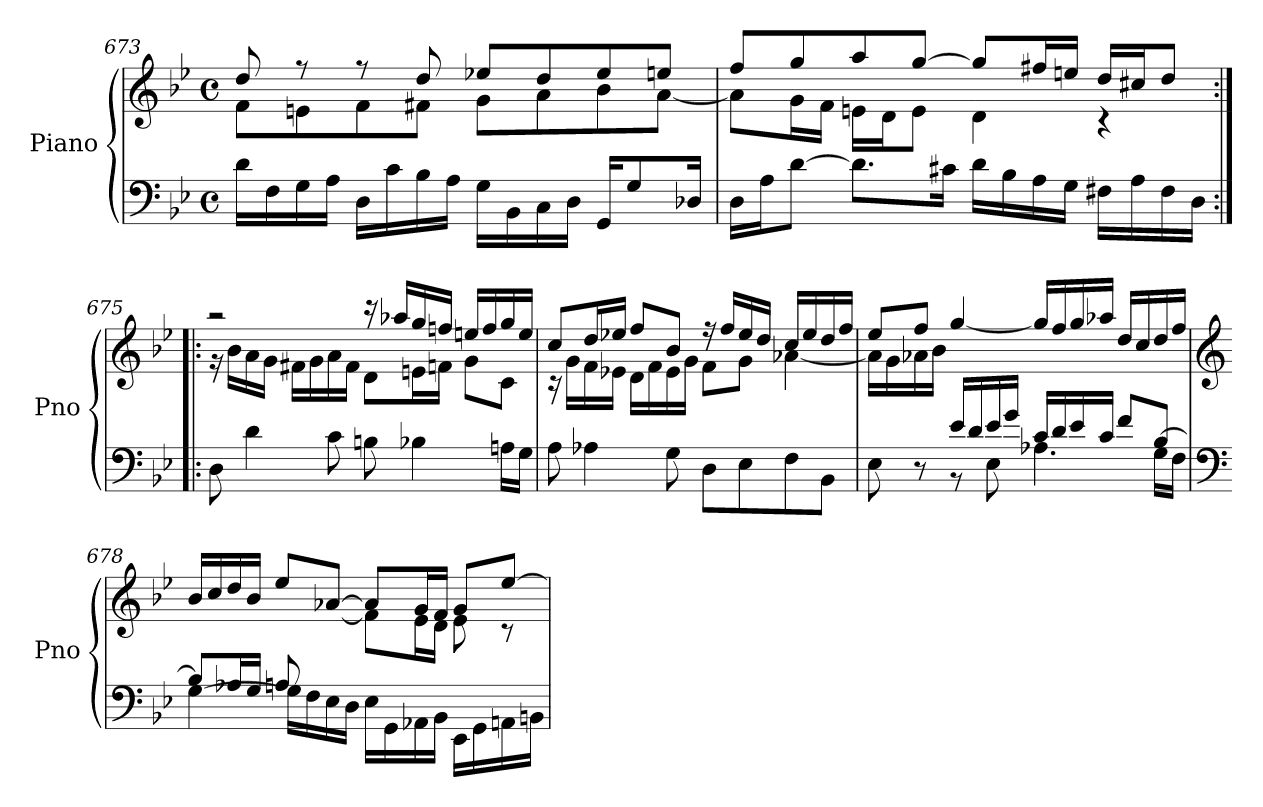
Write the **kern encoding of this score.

**kern	**kern
*part1	*part1
*staff2	*staff1
*I"Piano	*
*I'Pno	*
*clefF4	*clefG2
*k[b-e-]	*k[b-e-]
*M4/4	*M4/4
*met(c)	*met(c)
=673	=673
*	*^
16d\LL	8dd/	8f\L
16F\	.	.
16G\	8r	8en\
16A\JJ	.	.
16D\LL	8r	8f\
16c\	.	.
16B-\	8dd/	8f#X\J
16A\JJ	.	.
16G\LL	8ee-X/L	8g\L
16BB-\	.	.
16C\	8dd/	8a\
16D\JJ	.	.
16GG/KL	8ee-/	8b-\
8G/	.	.
.	8een/J	[8a\J
16D-X/Jk	.	.
=674	=674	=674
16D\LL	8ff/L	8a\L]
16A\J	.	.
[8d\J	8gg/	16g\L
.	.	16f\JJ
8.d\L]	8aa/	16en\LL
.	.	16d\J
.	[8gg/J	8e\J
16c#X\Jk	.	.
16d\LL	8gg/L]	4d\
16B-\	.	.
16A\	16ff#X/L	.
16G\JJ	16een/JJ	.
16F#X\LL	16dd/LL	4r
16A\	16cc#X/J	.
16F#\	8dd/J	.
16D\JJ	.	.
!!LO:LB:g=z	!!
=675:|!|:	=675:|!|:	=675:|!|:
8D\	2r	16r
.	.	16b-\LL
4d\	.	16a\
.	.	16g\JJ
.	.	16f#X\LL
.	.	16g\
8c\	.	16a\
.	.	16f#\JJ
8Bn\	16r	8d\L
.	16aa-X/LL	.
4B-X\	16gg/	16en\L
.	16ffn/JJ	16fn\JJ
.	16een/LL	8g\L
.	16ff/	.
16An\LL	16gg/	8c\J
16G\JJ	16ee/JJ	.
=676	=676	=676
8A\	8cc/L	16r
.	.	16g\LL
4A-X\	16dd/L	16f\
.	16ee-X/JJ	16e-X\JJ
.	8ff/L	16d\LL
.	.	16f\
8G\	8b-/J	16e-\
.	.	16g\JJ
8D\L	16r	8f\L
.	16ff/LL	.
8E-\	16ee-/	8g\J
.	16dd/JJ	.
8F\	16cc/LL	[4a-X\
.	16ee-/	.
8BB-\J	16dd/	.
.	16ff/JJ	.
=677	=677	=677
*^	*	*
4ryy	8E-\	8ee-/L	16a-\LL]
.	.	.	16g\
.	8r	8ff/J	16a-X\
.	.	.	16b-\JJ
16e-/LL	8r	[4gg/	2.ryy
16d/	.	.	.
16e-/	8E-\	.	.
16g/JJ	.	.	.
16c/LL	4.A-X\	16gg/LL]	.
16d/	.	16ff/	.
16e-/	.	16gg/	.
16c/JJ	.	16aa-X/JJ	.
8f/L	.	16dd/LL	.
.	.	16cc/	.
[8B-/J	16G\LL	16dd/	.
.	16F\JJ	16ff/JJ	.
*v	*v	*	*
!!LO:LB:g=z	!!
=678	=678	=678
*clefF4	*clefG2	*
*^	*	*
*	*^	*	*
4ryy	8B-/L]	[4G\	16b-/LL	4.ryy
.	.	.	16cc/	.
.	16A-X/L	.	16dd/	.
.	16G/JJ	.	16b-/JJ	.
8A/L	4ryy	16G\LL]	8ee-/L	.
.	.	16F\	.	.
2ryy	.	16E-\	[8a-X/J	[8f\J
.	.	16D\JJ	.	.
.	2ryy	16E-\LL	8a-/L]	8f\L]
.	.	16GG\	.	.
.	.	16AA-X\	16g/L	16e-\L
.	.	16BB-\JJ	16f/JJ	16d\JJ
.	.	16EE-\LL	8g/L	8e-\
.	.	16GG\	.	.
8ryy	.	16AAn\	[8ee-/J	8r
.	.	16BBn\JJ	.	.
*v	*v	*v	*	*
*	*v	*v
=	=
*-	*-
